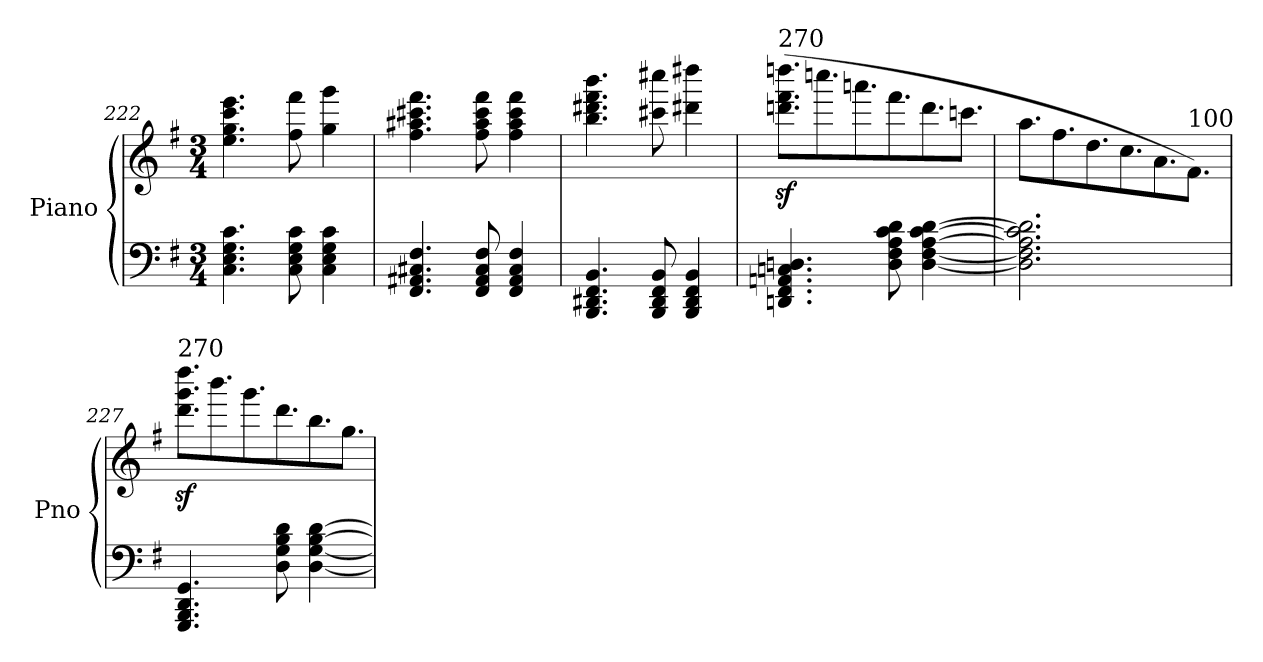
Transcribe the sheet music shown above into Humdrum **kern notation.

**kern	**kern
*part1	*part1
*staff2	*staff1
*I"Piano	*
*I'Pno	*
*clefF4	*clefG2
*k[f#]	*k[f#]
*G:	*G:
*M3/4	*M3/4
=222	=222
4.C\ 4.E\ 4.G\ 4.c\	4.ee\ 4.gg\ 4.ccc\ 4.eee\
8C\ 8E\ 8G\ 8c\	8ff#\ 8fff#\
4C\ 4E\ 4G\ 4c\	4gg\ 4ggg\
=223	=223
4.FF#/ 4.AA#X/ 4.C#X/ 4.F#/	4.ff#\ 4.aa#X\ 4.ccc#X\ 4.fff#\
8FF#/ 8AA#/ 8C#/ 8F#/	8ff#\ 8aa#\ 8ccc#\ 8fff#\
4FF#/ 4AA#/ 4C#/ 4F#/	4ff#\ 4aa#\ 4ccc#\ 4fff#\
=224	=224
4.BBB/ 4.DD#X/ 4.FF#/ 4.BB/	4.bb\ 4.ddd#X\ 4.fff#\ 4.bbb\
8BBB/ 8DD#/ 8FF#/ 8BB/	8ccc#X\ 8cccc#X\
4BBB/ 4DD#/ 4FF#/ 4BB/	4ddd#X\ 4dddd#X\
=225	=225
*	*Xtuplet
!	!LO:TX:a:t=270
4.DDn/ 4.FF#/ 4.AAn/ 4.Cn/ 4.Dn/	(12.dddn\z< 12.fff#\z< 12.ddddn\z<L
.	12.ccccn\
.	12.aaan\
8D\ 8F#\ 8A\ 8c\ 8d\	12.fff#\
[4D\ [4F#\ [4A\ [4c\ [4d\	12.ddd\
.	12.cccn\J
=226	=226
2.D\] 2.F#\] 2.A\] 2.c\] 2.d\]	12.aa\L
.	12.ff#\
.	12.dd\
.	12.cc\
.	12.a\
!	!LO:TX:a:t=100
.	12.f#\J)
!!LO:LB:g=z
=227	=227
!	!LO:TX:a:t=270
4.GGG/ 4.BBB/ 4.DD/ 4.GG/	12.ddd\z< 12.ggg\z< 12.dddd\z<L
.	12.bbb\
.	12.ggg\
8D\ 8G\ 8B\ 8d\	12.ddd\
[4D\ [4G\ [4B\ [4d\	12.bb\
.	12.gg\J
=	=
*-	*-
